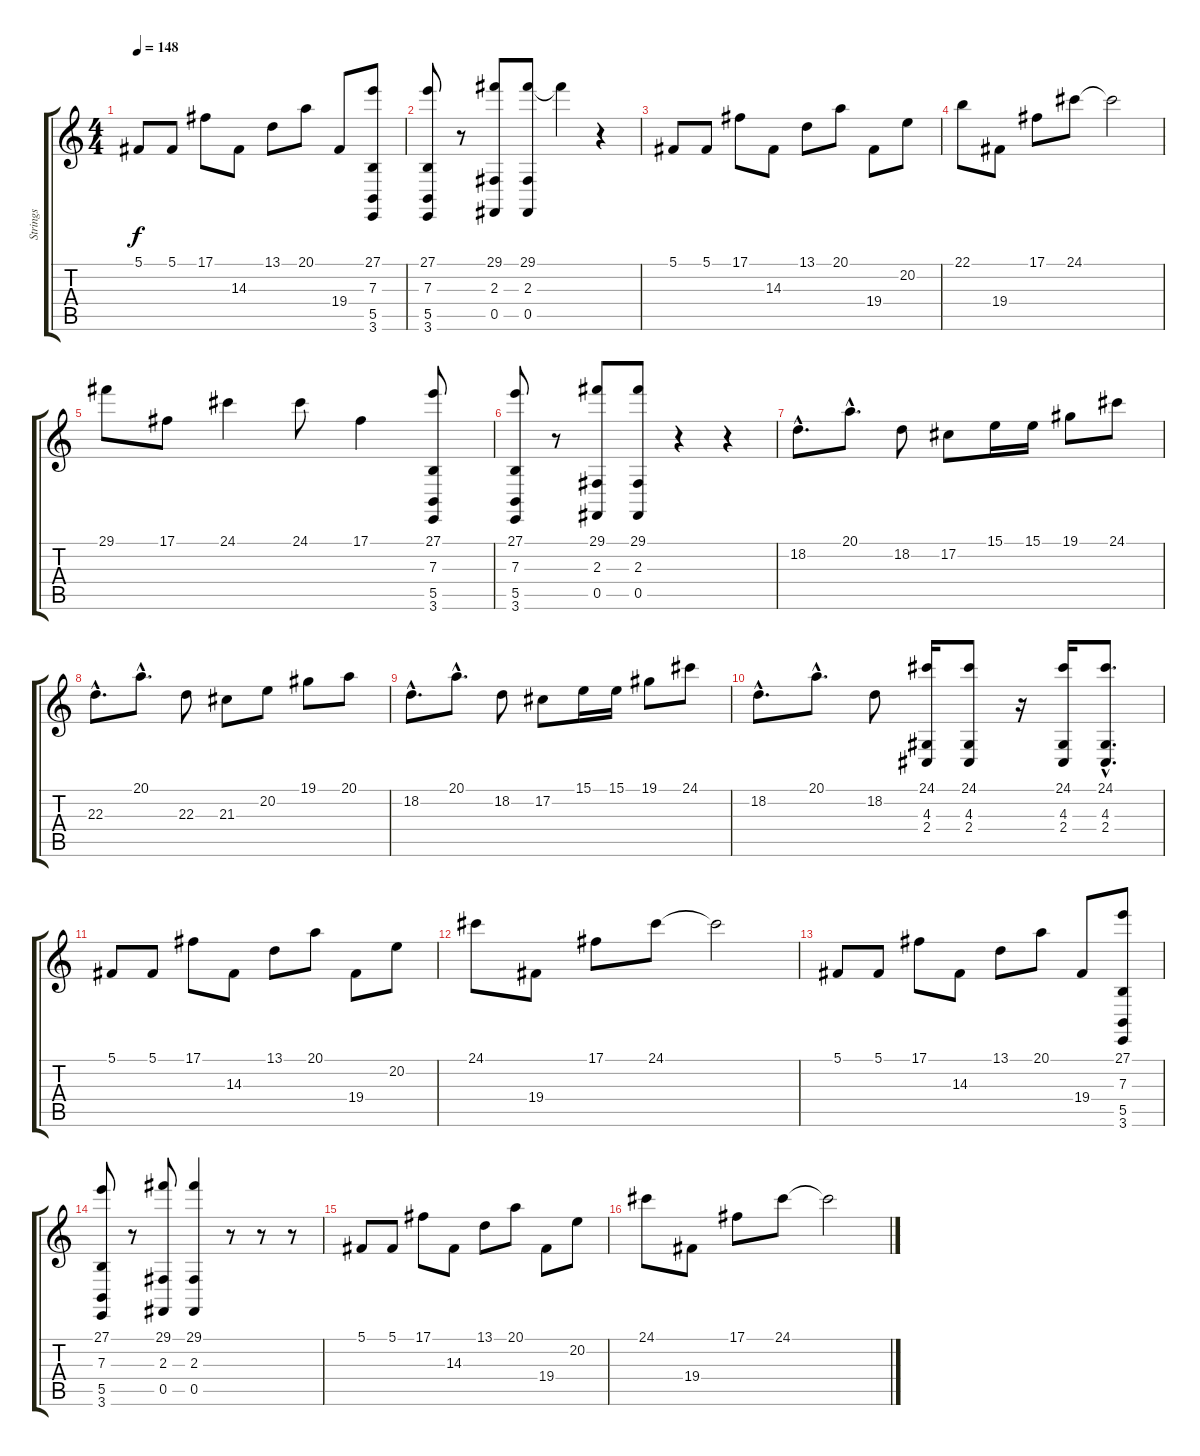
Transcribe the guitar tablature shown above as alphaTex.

\track ("Strings" "Strings") {instrument stringensemble1}
\staff {score tabs}
\tuning (Db4 Ab3 E3 B2 Gb2 Db2) {hide}
\ts (4 4)
\tempo 148
\clef g2
\ks c
5.1.8{dy f} 5.1.8 17.1.8 14.3.8 13.1.8 20.1.8 19.4.8 (27.1 7.3 5.5 3.6).8 |
(27.1 7.3 5.5 3.6).8 r.8 (29.1 2.3 0.5).8 (29.1 2.3 0.5).8 29.1{t}.4 r.4 |
5.1.8 5.1.8 17.1.8 14.3.8 13.1.8 20.1.8 19.4.8 20.2.8 |
22.1.8 19.4.8 17.1.8 24.1.8 24.1{t}.2 |
29.1.8 17.1.8 24.1.4 24.1.8 17.1.4 (27.1 7.3 5.5 3.6).8 |
(27.1 7.3 5.5 3.6).8 r.8 (29.1 2.3 0.5).8 (29.1 2.3 0.5).8 r.4 r.4 |
18.2{hac}.8{d} 20.1{hac}.8{d} 18.2.8 17.2.8 15.1.16 15.1.16 19.1.8 24.1.8 |
22.3{hac}.8{d} 20.1{hac}.8{d} 22.3.8 21.3.8 20.2.8 19.1.8 20.1.8 |
18.2{hac}.8{d} 20.1{hac}.8{d} 18.2.8 17.2.8 15.1.16 15.1.16 19.1.8 24.1.8 |
18.2{hac}.8{d} 20.1{hac}.8{d} 18.2.8 (24.1 4.3 2.4).16 (24.1 4.3 2.4).8 r.16 (24.1 4.3 2.4).16 (24.1{hac} 4.3{hac} 2.4{hac}).8{d} |
5.1.8 5.1.8 17.1.8 14.3.8 13.1.8 20.1.8 19.4.8 20.2.8 |
24.1.8 19.4.8 17.1.8 24.1.8 24.1{t}.2 |
5.1.8 5.1.8 17.1.8 14.3.8 13.1.8 20.1.8 19.4.8 (27.1 7.3 5.5 3.6).8 |
(27.1 7.3 5.5 3.6).8 r.8 (29.1 2.3 0.5).8 (29.1 2.3 0.5).4 r.8 r.8 r.8 |
5.1.8 5.1.8 17.1.8 14.3.8 13.1.8 20.1.8 19.4.8 20.2.8 |
24.1.8 19.4.8 17.1.8 24.1.8 24.1{t}.2
